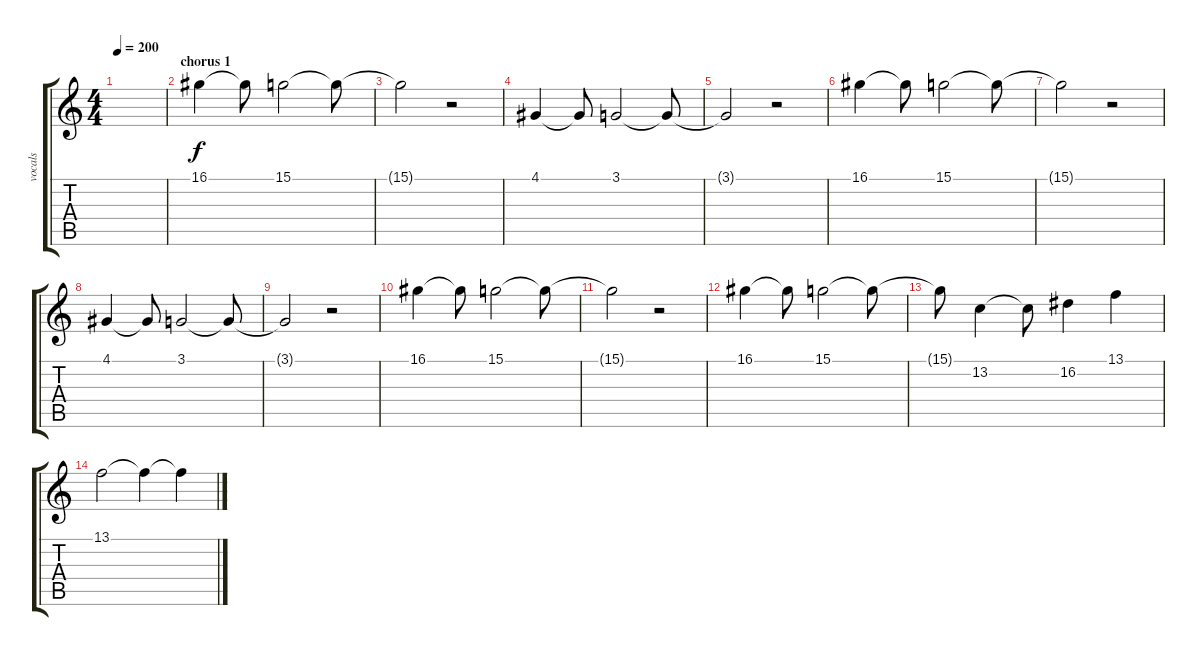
\track ("vocals" "vocals") {instrument ocarina}
\staff {score tabs}
\tuning (E4 B3 G3 D3 A2 E2) {hide}
\ts (4 4)
\tempo 200
\clef g2
\ks c
|
\section ("" "chorus 1")
16.1.4 16.1{t}.8 15.1.2 15.1{t}.8 |
15.1{t}.2 r.2 |
4.1.4 4.1{t}.8 3.1.2 3.1{t}.8 |
3.1{t}.2 r.2 |
16.1.4 16.1{t}.8 15.1.2 15.1{t}.8 |
15.1{t}.2 r.2 |
4.1.4 4.1{t}.8 3.1.2 3.1{t}.8 |
3.1{t}.2 r.2 |
16.1.4 16.1{t}.8 15.1.2 15.1{t}.8 |
15.1{t}.2 r.2 |
16.1.4 16.1{t}.8 15.1.2 15.1{t}.8 |
15.1{t}.8 13.2.4 13.2{t}.8 16.2.4 13.1.4 |
13.1.2 13.1{t}.4 13.1{t}.4
